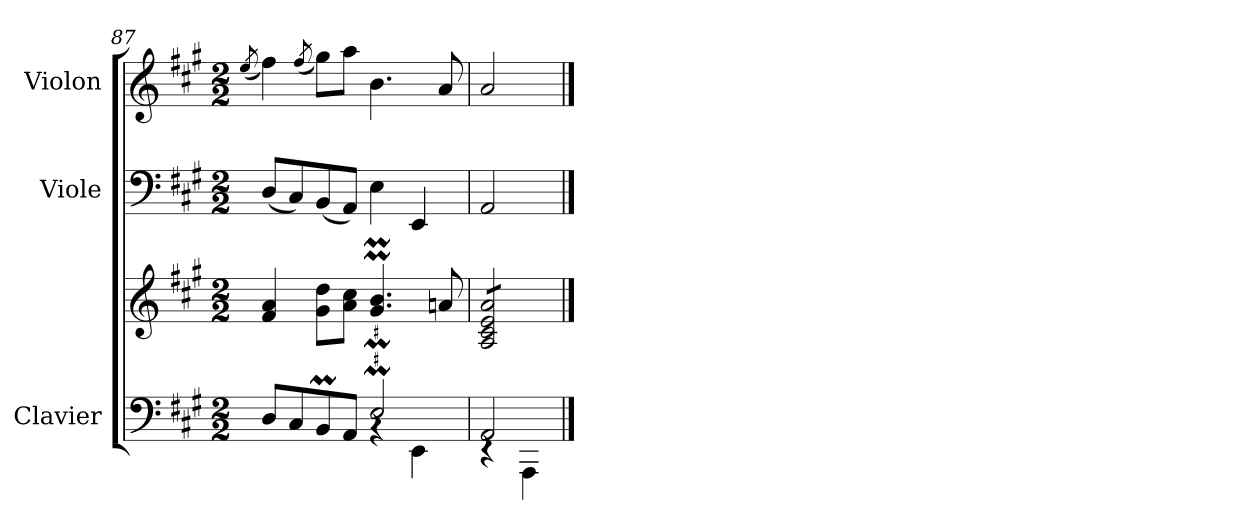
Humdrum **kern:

**kern	**kern	**kern	**kern
*part3	*part3	*part2	*part1
*staff4	*staff3	*staff2	*staff1
*I"Clavier	*	*I"Viole	*I"Violon
*	*	*	*I'Vln
*clefF4	*clefG2	*clefF4	*clefG2
*k[f#c#g#]	*k[f#c#g#]	*k[f#c#g#]	*k[f#c#g#]
*M2/2	*M2/2	*M2/2	*M2/2
=87	=87	=87	=87
.	.	.	(<8qee/
*^	*	*	*
8D/L	2ryy	4f#/ 4a/	(<8D/L	4ff#\)
8C#/	.	.	8C#/)	.
.	.	.	.	(<8qff#/
8BBM/	.	8g#\ 8dd\L	(<8BB/	8gg#\L)
8AA/J	.	8a\ 8cc#\J	8AA/J)	8aa\J
2E/	4rBB	4.g#/M 4.b/M	4E\	4.b\
.	4EE\	.	4EE/	.
.	.	8a/	.	8a/
=88	=88	=88	=88	=88
*	*	*tremolo	*	*
2AA/	4rEE	8A/ 8c#/ 8e/ 8a/L	2AA/	2a/
.	.	8A/ 8c#/ 8e/ 8a/	.	.
.	4AAA\	8A/ 8c#/ 8e/ 8a/	.	.
.	.	8A/ 8c#/ 8e/ 8a/J	.	.
*	*	*Xtremolo	*	*
*v	*v	*	*	*
==	==	==	==
*-	*-	*-	*-
